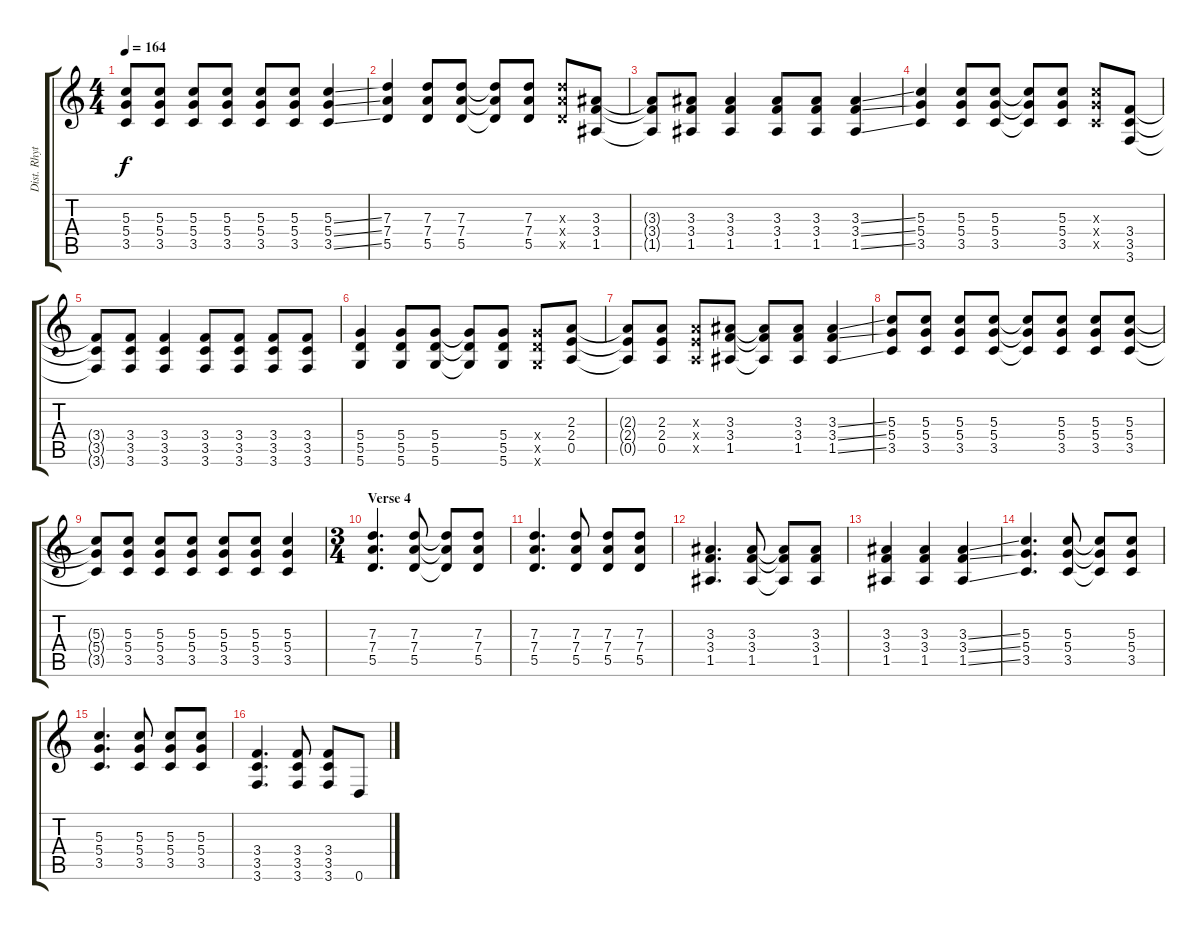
\track ("Dist. Rhythm (Arrangement)" "Dist. Rhyt") {instrument distortionguitar}
\staff {score tabs}
\tuning (E4 B3 G3 D3 A2 D2) {hide}
\ts (4 4)
\tempo 164
\clef g2
\ks c
(5.3{t} 5.4{t} 3.5{t}).8{dy f} (5.3 5.4 3.5).8 (5.3 5.4 3.5).8 (5.3 5.4 3.5).8 (5.3 5.4 3.5).8 (5.3 5.4 3.5).8 (5.3{ss} 5.4{ss} 3.5{ss}).4 |
(7.3 7.4 5.5).4 (7.3 7.4 5.5).8 (7.3 7.4 5.5).8 (7.3{t} 7.4{t} 5.5{t}).8 (7.3 7.4 5.5).8 (7.3{x} 7.4{x} 5.5{x}).8 (3.3 3.4 1.5).8 |
(3.3{t} 3.4{t} 1.5{t}).8 (3.3 3.4 1.5).8 (3.3 3.4 1.5).4 (3.3 3.4 1.5).8 (3.3 3.4 1.5).8 (3.3{ss} 3.4{ss} 1.5{ss}).4 |
(5.3 5.4 3.5).4 (5.3 5.4 3.5).8 (5.3 5.4 3.5).8 (5.3{t} 5.4{t} 3.5{t}).8 (5.3 5.4 3.5).8 (5.3{x} 5.4{x} 3.5{x}).8 (3.4 3.5 3.6).8 |
(3.4{t} 3.5{t} 3.6{t}).8 (3.4 3.5 3.6).8 (3.4 3.5 3.6).4 (3.4 3.5 3.6).8 (3.4 3.5 3.6).8 (3.4 3.5 3.6).8 (3.4 3.5 3.6).8 |
(5.4 5.5 5.6).4 (5.4 5.5 5.6).8 (5.4 5.5 5.6).8 (5.4{t} 5.5{t} 5.6{t}).8 (5.4 5.5 5.6).8 (5.4{x} 5.5{x} 5.6{x}).8 (2.3 2.4 0.5).8 |
(2.3{t} 2.4{t} 0.5{t}).8 (2.3 2.4 0.5).8 (2.3{x} 2.4{x} 0.5{x}).8 (3.3 3.4 1.5).8 (3.3{t} 3.4{t} 1.5{t}).8 (3.3 3.4 1.5).8 (3.3{ss} 3.4{ss} 1.5{ss}).4 |
(5.3 5.4 3.5).8 (5.3 5.4 3.5).8 (5.3 5.4 3.5).8 (5.3 5.4 3.5).8 (5.3{t} 5.4{t} 3.5{t}).8 (5.3 5.4 3.5).8 (5.3 5.4 3.5).8 (5.3 5.4 3.5).8 |
(5.3{t} 5.4{t} 3.5{t}).8 (5.3 5.4 3.5).8 (5.3 5.4 3.5).8 (5.3 5.4 3.5).8 (5.3 5.4 3.5).8 (5.3 5.4 3.5).8 (5.3 5.4 3.5).4 |
\ts (3 4)
\section ("" "Verse 4")
(7.3 7.4 5.5).4{d} (7.3 7.4 5.5).8 (7.3{t} 7.4{t} 5.5{t}).8 (7.3 7.4 5.5).8 |
(7.3 7.4 5.5).4{d} (7.3 7.4 5.5).8 (7.3 7.4 5.5).8 (7.3 7.4 5.5).8 |
(3.3 3.4 1.5).4{d} (3.3 3.4 1.5).8 (3.3{t} 3.4{t} 1.5{t}).8 (3.3 3.4 1.5).8 |
(3.3 3.4 1.5).4 (3.3 3.4 1.5).4 (3.3{ss} 3.4{ss} 1.5{ss}).4 |
(5.3 5.4 3.5).4{d} (5.3 5.4 3.5).8 (5.3{t} 5.4{t} 3.5{t}).8 (5.3 5.4 3.5).8 |
(5.3 5.4 3.5).4{d} (5.3 5.4 3.5).8 (5.3 5.4 3.5).8 (5.3 5.4 3.5).8 |
(3.4 3.5 3.6).4{d} (3.4 3.5 3.6).8 (3.4 3.5 3.6).8 0.6.8
